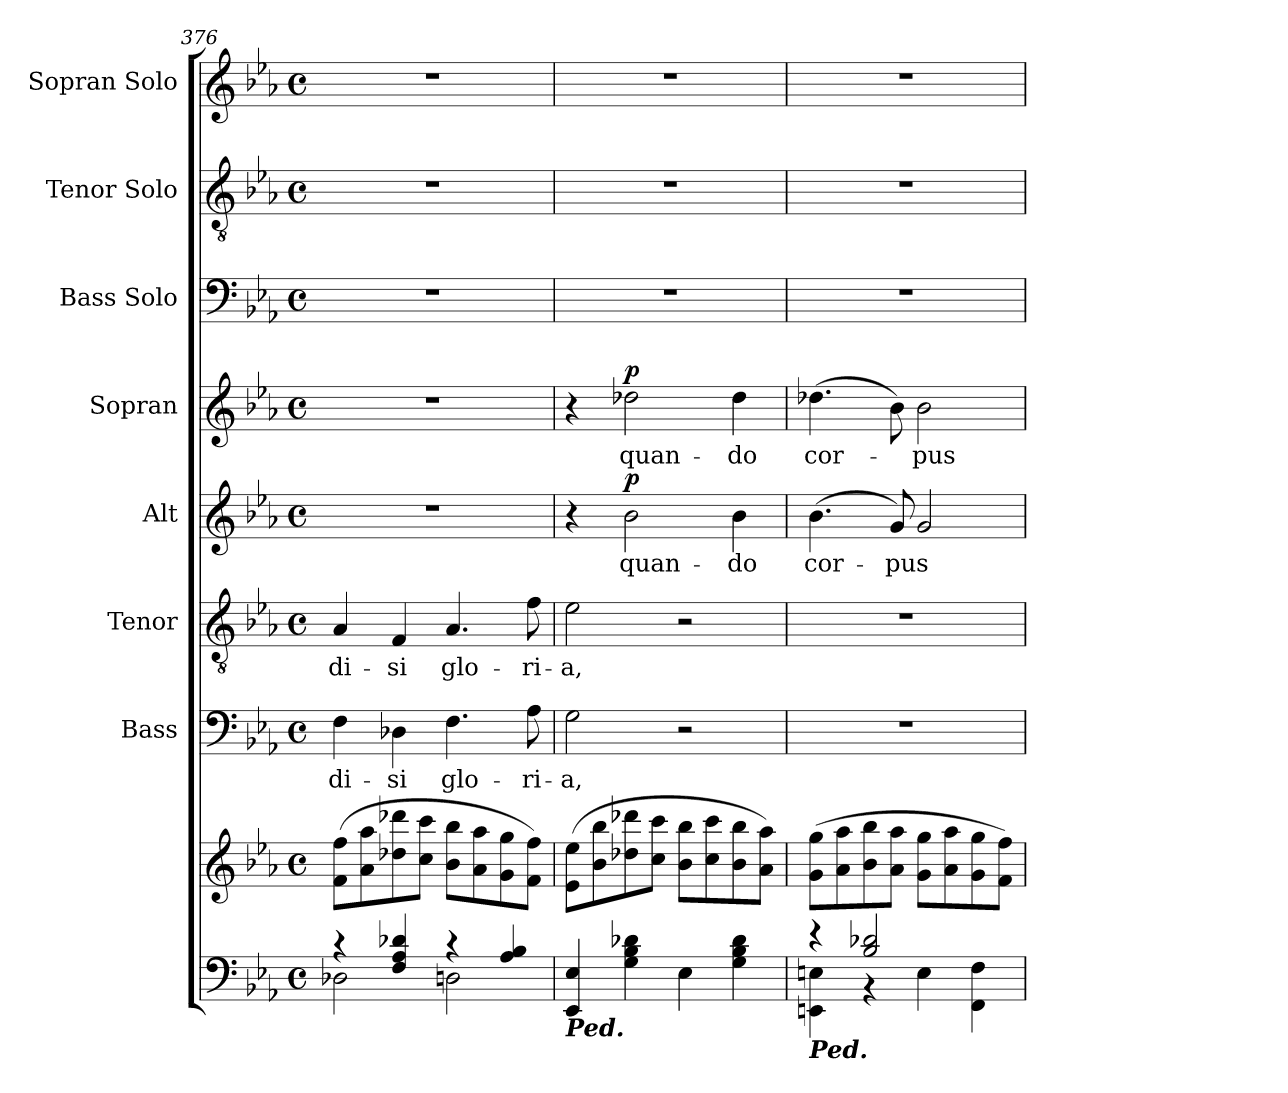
**kern	**kern	**kern	**text	**kern	**text	**kern	**text	**dynam	**kern	**text	**dynam	**kern	**kern	**kern
*part8	*part8	*part7	*part7	*part6	*part6	*part5	*part5	*part5	*part4	*part4	*part4	*part3	*part2	*part1
*staff9	*staff8	*staff7	*staff7	*staff6	*staff6	*staff5	*staff5	*staff5	*staff4	*staff4	*staff4	*staff3	*staff2	*staff1
*	*	*I"Bass	*	*I"Tenor	*	*I"Alt	*	*	*I"Sopran	*	*	*I"Bass Solo	*I"Tenor Solo	*I"Sopran Solo
*	*	*I'B.	*	*I'T.	*	*I'A.	*	*	*I'S.	*	*	*I'B. Solo	*I'T. Solo	*I'S. Solo
*clefF4	*clefG2	*clefF4	*	*clefGv2	*	*clefG2	*	*	*clefG2	*	*	*clefF4	*clefGv2	*clefG2
*k[b-e-a-]	*k[b-e-a-]	*k[b-e-a-]	*	*k[b-e-a-]	*	*k[b-e-a-]	*	*	*k[b-e-a-]	*	*	*k[b-e-a-]	*k[b-e-a-]	*k[b-e-a-]
*E-:	*E-:	*E-:	*	*E-:	*	*E-:	*	*	*E-:	*	*	*E-:	*E-:	*E-:
*M4/4	*M4/4	*M4/4	*	*M4/4	*	*M4/4	*	*	*M4/4	*	*	*M4/4	*M4/4	*M4/4
*met(c)	*met(c)	*met(c)	*	*met(c)	*	*met(c)	*	*	*met(c)	*	*	*met(c)	*met(c)	*met(c)
=376	=376	=376	=376	=376	=376	=376	=376	=376	=376	=376	=376	=376	=376	=376
*^	*	*	*	*	*	*	*	*	*	*	*	*	*	*
!	!	!	!	!LO:LY:b	!	!LO:LY:b	!	!	!	!	!	!	!	!	!
4rc	2D-X\	(>8f\ 8ff\L	4F\	-di-	4A-/	-di-	1r	.	.	1r	.	.	1r	1r	1r
.	.	8a-\ 8aa-\	.	.	.	.	.	.	.	.	.	.	.	.	.
!	!	!	!	!LO:LY:b	!	!LO:LY:b	!	!	!	!	!	!	!	!	!
4F/ 4A-/ 4d-X/	.	8dd-X\ 8ddd-X\	4D-X\	-si	4F/	-si	.	.	.	.	.	.	.	.	.
.	.	8cc\ 8ccc\J	.	.	.	.	.	.	.	.	.	.	.	.	.
!	!	!	!	!LO:LY:b	!	!LO:LY:b	!	!	!	!	!	!	!	!	!
4rc	2Dn\	8b-\ 8bb-\L	4.F\	glo-	4.A-/	glo-	.	.	.	.	.	.	.	.	.
.	.	8a-\ 8aa-\	.	.	.	.	.	.	.	.	.	.	.	.	.
4A-/ 4B-/	.	8g\ 8gg\	.	.	.	.	.	.	.	.	.	.	.	.	.
!	!	!	!	!LO:LY:b	!	!LO:LY:b	!	!	!	!	!	!	!	!	!
.	.	8f\ 8ff\J)	8A-\	-ri-	8f\	-ri-	.	.	.	.	.	.	.	.	.
*v	*v	*	*	*	*	*	*	*	*	*	*	*	*	*	*
!!LO:LB:g=z
=377	=377	=377	=377	=377	=377	=377	=377	=377	=377	=377	=377	=377	=377	=377
!LO:TX:b:Bi:t=Ped.	!	!	!	!	!	!	!	!	!	!	!	!	!	!
!	!	!	!LO:LY:b	!	!LO:LY:b	!	!	!	!	!	!	!	!	!
4EE-/ 4E-/	(>8e-\ 8ee-\L	2G\	-a,	2e-\	-a,	4r	.	.	4r	.	.	1r	1r	1r
.	8b-\ 8bb-\	.	.	.	.	.	.	.	.	.	.	.	.	.
!	!	!	!	!	!	!	!LO:LY:b	!LO:DY:a	!	!LO:LY:b	!LO:DY:a	!	!	!
4G\ 4B-\ 4d-X\	8dd-X\ 8ddd-X\	.	.	.	.	2b-\	quan-	p	2dd-X\	quan-	p	.	.	.
.	8cc\ 8ccc\J	.	.	.	.	.	.	.	.	.	.	.	.	.
4E-\	8b-\ 8bb-\L	2r	.	2r	.	.	.	.	.	.	.	.	.	.
.	8cc\ 8ccc\	.	.	.	.	.	.	.	.	.	.	.	.	.
!	!	!	!	!	!	!	!LO:LY:b	!	!	!LO:LY:b	!	!	!	!
4G\ 4B-\ 4d-\	8b-\ 8bb-\	.	.	.	.	4b-\	-do	.	4dd-\	-do	.	.	.	.
.	8a-\ 8aa-\J)	.	.	.	.	.	.	.	.	.	.	.	.	.
=378	=378	=378	=378	=378	=378	=378	=378	=378	=378	=378	=378	=378	=378	=378
*^	*	*	*	*	*	*	*	*	*	*	*	*	*	*
!LO:TX:b:Bi:t=Ped.	!	!	!	!	!	!	!	!	!	!	!	!	!	!	!
!	!	!	!	!	!	!	!	!LO:LY:b	!	!	!LO:LY:b	!	!	!	!
4rd	4EEn\ 4En\	(>8g\ 8gg\L	1r	.	1r	.	(>4.b-\	cor-	.	(>4.dd-X\	cor-	.	1r	1r	1r
.	.	8a-\ 8aa-\	.	.	.	.	.	.	.	.	.	.	.	.	.
2B-/ 2d-X/	4rBB	8b-\ 8bb-\	.	.	.	.	.	.	.	.	.	.	.	.	.
!	!	!	!	!	!	!	!	!LO:LY:b	!	!	!	!	!	!	!
.	.	8a-\ 8aa-\J	.	.	.	.	8g/)	-pus	.	8b-\)	.	.	.	.	.
!	!	!	!	!	!	!	!	!	!	!	!LO:LY:b	!	!	!	!
.	4E\	8g\ 8gg\L	.	.	.	.	2g/	.	.	2b-\	-pus	.	.	.	.
.	.	8a-\ 8aa-\	.	.	.	.	.	.	.	.	.	.	.	.	.
4ryy	4FF\ 4F\	8g\ 8gg\	.	.	.	.	.	.	.	.	.	.	.	.	.
.	.	8f\ 8ff\J)	.	.	.	.	.	.	.	.	.	.	.	.	.
*v	*v	*	*	*	*	*	*	*	*	*	*	*	*	*	*
=	=	=	=	=	=	=	=	=	=	=	=	=	=	=
*-	*-	*-	*-	*-	*-	*-	*-	*-	*-	*-	*-	*-	*-	*-
